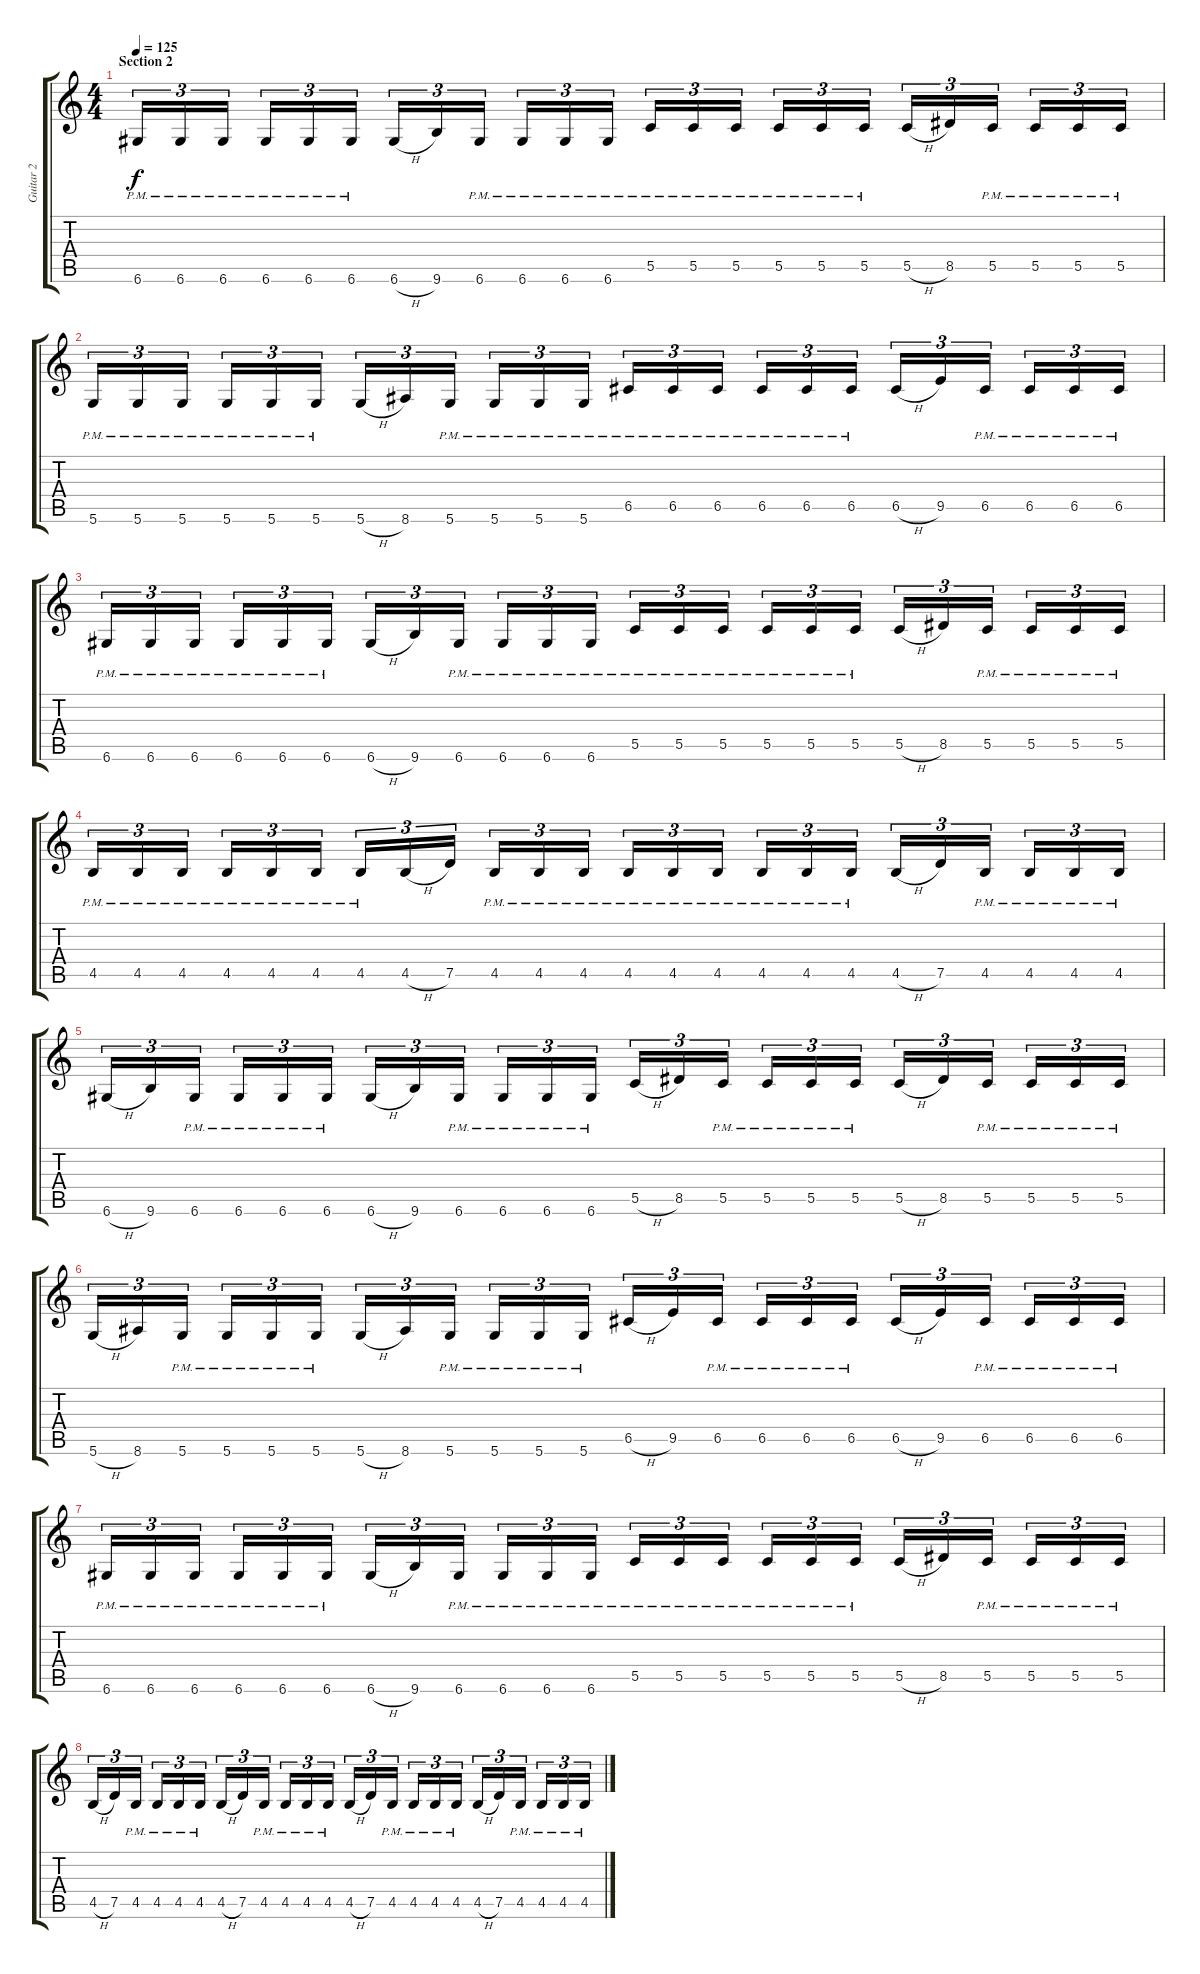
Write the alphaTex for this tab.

\track ("Guitar 2" "Guitar 2") {instrument overdrivenguitar}
\staff {score tabs}
\tuning (D4 A3 F3 C3 G2 D2) {hide}
\ts (4 4)
\section ("" "Section 2")
\tempo 125
\clef g2
\ks c
6.6{pm}.16{tu (3 2) dy f} 6.6{pm}.16{tu (3 2)} 6.6{pm}.16{tu (3 2)} 6.6{pm}.16{tu (3 2)} 6.6{pm}.16{tu (3 2)} 6.6{pm}.16{tu (3 2)} 6.6{h}.16{tu (3 2)} 9.6.16{tu (3 2)} 6.6{pm}.16{tu (3 2)} 6.6{pm}.16{tu (3 2)} 6.6{pm}.16{tu (3 2)} 6.6{pm}.16{tu (3 2)} 5.5{pm}.16{tu (3 2)} 5.5{pm}.16{tu (3 2)} 5.5{pm}.16{tu (3 2)} 5.5{pm}.16{tu (3 2)} 5.5{pm}.16{tu (3 2)} 5.5{pm}.16{tu (3 2)} 5.5{h}.16{tu (3 2)} 8.5.16{tu (3 2)} 5.5{pm}.16{tu (3 2)} 5.5{pm}.16{tu (3 2)} 5.5{pm}.16{tu (3 2)} 5.5{pm}.16{tu (3 2)} |
5.6{pm}.16{tu (3 2)} 5.6{pm}.16{tu (3 2)} 5.6{pm}.16{tu (3 2)} 5.6{pm}.16{tu (3 2)} 5.6{pm}.16{tu (3 2)} 5.6{pm}.16{tu (3 2)} 5.6{h}.16{tu (3 2)} 8.6.16{tu (3 2)} 5.6{pm}.16{tu (3 2)} 5.6{pm}.16{tu (3 2)} 5.6{pm}.16{tu (3 2)} 5.6{pm}.16{tu (3 2)} 6.5{pm}.16{tu (3 2)} 6.5{pm}.16{tu (3 2)} 6.5{pm}.16{tu (3 2)} 6.5{pm}.16{tu (3 2)} 6.5{pm}.16{tu (3 2)} 6.5{pm}.16{tu (3 2)} 6.5{h}.16{tu (3 2)} 9.5.16{tu (3 2)} 6.5{pm}.16{tu (3 2)} 6.5{pm}.16{tu (3 2)} 6.5{pm}.16{tu (3 2)} 6.5{pm}.16{tu (3 2)} |
6.6{pm}.16{tu (3 2)} 6.6{pm}.16{tu (3 2)} 6.6{pm}.16{tu (3 2)} 6.6{pm}.16{tu (3 2)} 6.6{pm}.16{tu (3 2)} 6.6{pm}.16{tu (3 2)} 6.6{h}.16{tu (3 2)} 9.6.16{tu (3 2)} 6.6{pm}.16{tu (3 2)} 6.6{pm}.16{tu (3 2)} 6.6{pm}.16{tu (3 2)} 6.6{pm}.16{tu (3 2)} 5.5{pm}.16{tu (3 2)} 5.5{pm}.16{tu (3 2)} 5.5{pm}.16{tu (3 2)} 5.5{pm}.16{tu (3 2)} 5.5{pm}.16{tu (3 2)} 5.5{pm}.16{tu (3 2)} 5.5{h}.16{tu (3 2)} 8.5.16{tu (3 2)} 5.5{pm}.16{tu (3 2)} 5.5{pm}.16{tu (3 2)} 5.5{pm}.16{tu (3 2)} 5.5{pm}.16{tu (3 2)} |
4.5{pm}.16{tu (3 2)} 4.5{pm}.16{tu (3 2)} 4.5{pm}.16{tu (3 2)} 4.5{pm}.16{tu (3 2)} 4.5{pm}.16{tu (3 2)} 4.5{pm}.16{tu (3 2)} 4.5{pm}.16{tu (3 2)} 4.5{h}.16{tu (3 2)} 7.5.16{tu (3 2)} 4.5{pm}.16{tu (3 2)} 4.5{pm}.16{tu (3 2)} 4.5{pm}.16{tu (3 2)} 4.5{pm}.16{tu (3 2)} 4.5{pm}.16{tu (3 2)} 4.5{pm}.16{tu (3 2)} 4.5{pm}.16{tu (3 2)} 4.5{pm}.16{tu (3 2)} 4.5{pm}.16{tu (3 2)} 4.5{h}.16{tu (3 2)} 7.5.16{tu (3 2)} 4.5{pm}.16{tu (3 2)} 4.5{pm}.16{tu (3 2)} 4.5{pm}.16{tu (3 2)} 4.5{pm}.16{tu (3 2)} |
6.6{h}.16{tu (3 2)} 9.6.16{tu (3 2)} 6.6{pm}.16{tu (3 2)} 6.6{pm}.16{tu (3 2)} 6.6{pm}.16{tu (3 2)} 6.6{pm}.16{tu (3 2)} 6.6{h}.16{tu (3 2)} 9.6.16{tu (3 2)} 6.6{pm}.16{tu (3 2)} 6.6{pm}.16{tu (3 2)} 6.6{pm}.16{tu (3 2)} 6.6{pm}.16{tu (3 2)} 5.5{h}.16{tu (3 2)} 8.5.16{tu (3 2)} 5.5{pm}.16{tu (3 2)} 5.5{pm}.16{tu (3 2)} 5.5{pm}.16{tu (3 2)} 5.5{pm}.16{tu (3 2)} 5.5{h}.16{tu (3 2)} 8.5.16{tu (3 2)} 5.5{pm}.16{tu (3 2)} 5.5{pm}.16{tu (3 2)} 5.5{pm}.16{tu (3 2)} 5.5{pm}.16{tu (3 2)} |
5.6{h}.16{tu (3 2)} 8.6.16{tu (3 2)} 5.6{pm}.16{tu (3 2)} 5.6{pm}.16{tu (3 2)} 5.6{pm}.16{tu (3 2)} 5.6{pm}.16{tu (3 2)} 5.6{h}.16{tu (3 2)} 8.6.16{tu (3 2)} 5.6{pm}.16{tu (3 2)} 5.6{pm}.16{tu (3 2)} 5.6{pm}.16{tu (3 2)} 5.6{pm}.16{tu (3 2)} 6.5{h}.16{tu (3 2)} 9.5.16{tu (3 2)} 6.5{pm}.16{tu (3 2)} 6.5{pm}.16{tu (3 2)} 6.5{pm}.16{tu (3 2)} 6.5{pm}.16{tu (3 2)} 6.5{h}.16{tu (3 2)} 9.5.16{tu (3 2)} 6.5{pm}.16{tu (3 2)} 6.5{pm}.16{tu (3 2)} 6.5{pm}.16{tu (3 2)} 6.5{pm}.16{tu (3 2)} |
6.6{pm}.16{tu (3 2)} 6.6{pm}.16{tu (3 2)} 6.6{pm}.16{tu (3 2)} 6.6{pm}.16{tu (3 2)} 6.6{pm}.16{tu (3 2)} 6.6{pm}.16{tu (3 2)} 6.6{h}.16{tu (3 2)} 9.6.16{tu (3 2)} 6.6{pm}.16{tu (3 2)} 6.6{pm}.16{tu (3 2)} 6.6{pm}.16{tu (3 2)} 6.6{pm}.16{tu (3 2)} 5.5{pm}.16{tu (3 2)} 5.5{pm}.16{tu (3 2)} 5.5{pm}.16{tu (3 2)} 5.5{pm}.16{tu (3 2)} 5.5{pm}.16{tu (3 2)} 5.5{pm}.16{tu (3 2)} 5.5{h}.16{tu (3 2)} 8.5.16{tu (3 2)} 5.5{pm}.16{tu (3 2)} 5.5{pm}.16{tu (3 2)} 5.5{pm}.16{tu (3 2)} 5.5{pm}.16{tu (3 2)} |
4.5{h}.16{tu (3 2)} 7.5.16{tu (3 2)} 4.5{pm}.16{tu (3 2)} 4.5{pm}.16{tu (3 2)} 4.5{pm}.16{tu (3 2)} 4.5{pm}.16{tu (3 2)} 4.5{h}.16{tu (3 2)} 7.5.16{tu (3 2)} 4.5{pm}.16{tu (3 2)} 4.5{pm}.16{tu (3 2)} 4.5{pm}.16{tu (3 2)} 4.5{pm}.16{tu (3 2)} 4.5{h}.16{tu (3 2)} 7.5.16{tu (3 2)} 4.5{pm}.16{tu (3 2)} 4.5{pm}.16{tu (3 2)} 4.5{pm}.16{tu (3 2)} 4.5{pm}.16{tu (3 2)} 4.5{h}.16{tu (3 2)} 7.5.16{tu (3 2)} 4.5{pm}.16{tu (3 2)} 4.5{pm}.16{tu (3 2)} 4.5{pm}.16{tu (3 2)} 4.5{pm}.16{tu (3 2)}
